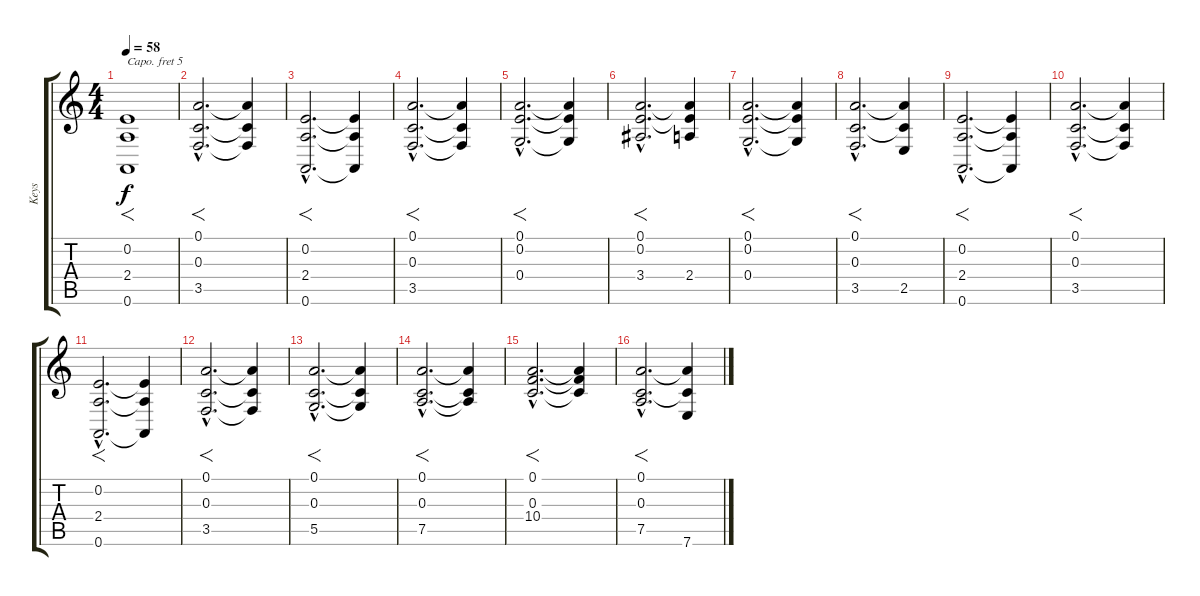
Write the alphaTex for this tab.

\track ("Keys" "Keys") {instrument stringensemble2}
\staff {score tabs}
\capo 5
\tuning (E4 B3 G3 D3 A2 E2) {hide}
\ts (4 4)
\tempo 58
\clef g2
\ks c
(0.2 2.4 0.6).1{f dy f instrument stringensemble2} |
(0.1{hac} 0.3{hac} 3.5{hac}).2{f d} (0.1{t} 0.3{t} 3.5{t}).4 |
(0.2{hac} 2.4{hac} 0.6{hac}).2{f d} (0.2{t} 2.4{t} 0.6{t}).4 |
(0.1{hac} 0.3{hac} 3.5{hac}).2{f d} (0.1{t} 0.3{t} 3.5{t}).4 |
(0.1{hac} 0.2{hac} 0.4{hac}).2{f d} (0.1{t} 0.2{t} 0.4{t}).4 |
(0.1{hac} 0.2{hac} 3.4{hac}).2{f d} (0.1{t} 0.2{t} 2.4).4 |
(0.1{hac} 0.2{hac} 0.4{hac}).2{f d} (0.1{t} 0.2{t} 0.4{t}).4 |
(0.1{hac} 0.3{hac} 3.5{hac}).2{f d} (0.1{t} 0.3{t} 2.5).4 |
(0.2{hac} 2.4{hac} 0.6{hac}).2{f d} (0.2{t} 2.4{t} 0.6{t}).4 |
(0.1{hac} 0.3{hac} 3.5{hac}).2{f d} (0.1{t} 0.3{t} 3.5{t}).4 |
(0.2{hac} 2.4{hac} 0.6{hac}).2{f d} (0.2{t} 2.4{t} 0.6{t}).4 |
(0.1{hac} 0.3{hac} 3.5{hac}).2{f d} (0.1{t} 0.3{t} 3.5{t}).4 |
(0.1{hac} 0.3{hac} 5.5{hac}).2{f d} (0.1{t} 0.3{t} 5.5{t}).4 |
(0.1{hac} 0.3{hac} 7.5{hac}).2{f d} (0.1{t} 0.3{t} 7.5{t}).4 |
(0.1{hac} 0.3{hac} 10.4{hac}).2{f d} (0.1{t} 0.3{t} 10.4{t}).4 |
(0.1{hac} 0.3{hac} 7.5{hac}).2{f d} (0.1{t} 0.3{t} 7.6).4
